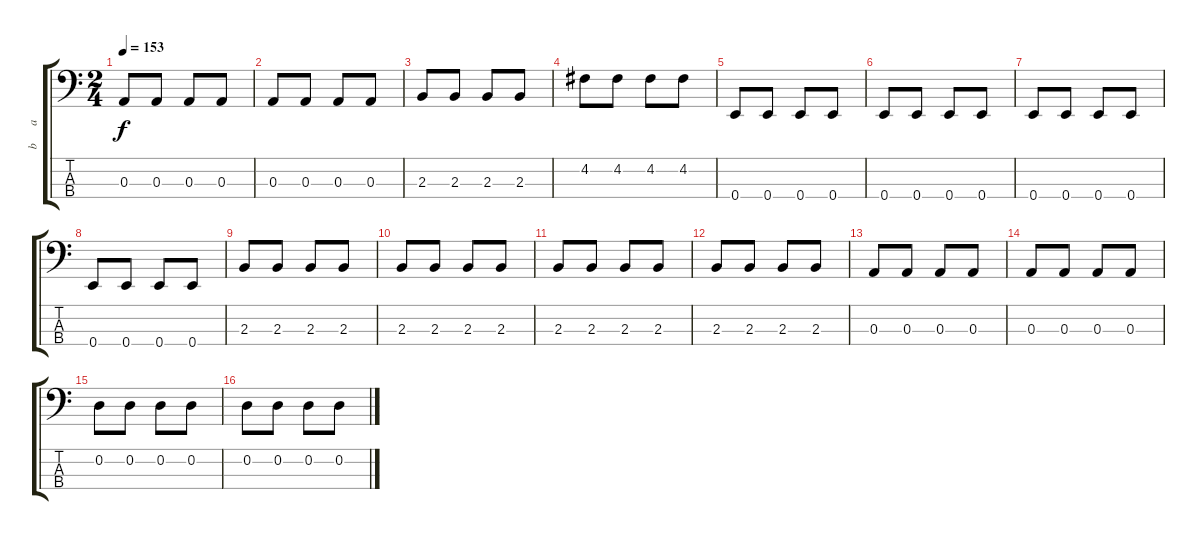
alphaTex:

\track ("b      a       s      s" "b      a  ") {instrument electricbassfinger}
\staff {score tabs}
\tuning (G2 D2 A1 E1) {hide}
\ts (2 4)
\tempo 153
\clef f4
\ks c
0.3.8{dy f} 0.3.8 0.3.8 0.3.8 |
0.3.8 0.3.8 0.3.8 0.3.8 |
2.3.8 2.3.8 2.3.8 2.3.8 |
4.2.8 4.2.8 4.2.8 4.2.8 |
0.4.8 0.4.8 0.4.8 0.4.8 |
0.4.8 0.4.8 0.4.8 0.4.8 |
0.4.8 0.4.8 0.4.8 0.4.8 |
0.4.8 0.4.8 0.4.8 0.4.8 |
2.3.8 2.3.8 2.3.8 2.3.8 |
2.3.8 2.3.8 2.3.8 2.3.8 |
2.3.8 2.3.8 2.3.8 2.3.8 |
2.3.8 2.3.8 2.3.8 2.3.8 |
0.3.8 0.3.8 0.3.8 0.3.8 |
0.3.8 0.3.8 0.3.8 0.3.8 |
0.2.8 0.2.8 0.2.8 0.2.8 |
0.2.8 0.2.8 0.2.8 0.2.8
